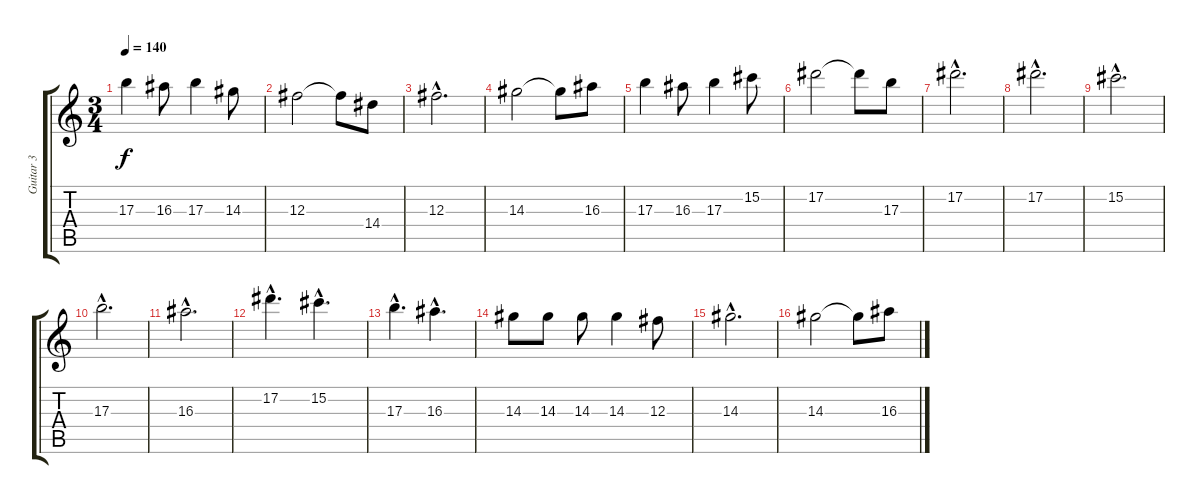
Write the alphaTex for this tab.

\track ("Guitar 3" "Guitar 3") {instrument overdrivenguitar}
\staff {score tabs}
\tuning (Eb4 Bb3 Gb3 Db3 Ab2 Eb2) {hide}
\ts (3 4)
\tempo 140
\clef g2
\ks c
17.3.4{dy f} 16.3.8 17.3.4 14.3.8 |
12.3.2 12.3{t}.8 14.4.8 |
12.3{hac}.2{d} |
14.3.2 14.3{t}.8 16.3.8 |
17.3.4 16.3.8 17.3.4 15.2.8 |
17.2.2 17.2{t}.8 17.3.8 |
17.2{hac}.2{d} |
17.2{hac}.2{d} |
15.2{hac}.2{d} |
17.3{hac}.2{d} |
16.3{hac}.2{d} |
17.2{hac}.4{d} 15.2{hac}.4{d} |
17.3{hac}.4{d} 16.3{hac}.4{d} |
14.3.8 14.3.8 14.3.8 14.3.4 12.3.8 |
14.3{hac}.2{d} |
14.3.2 14.3{t}.8 16.3.8
